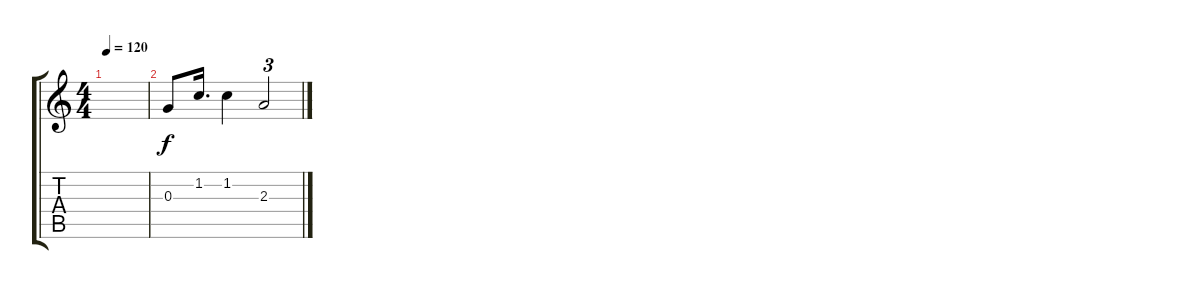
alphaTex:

\track "" {instrument acousticguitarsteel}
\staff {score tabs}
\tuning (E4 B3 G3 D3 A2 E2) {hide}
\ts (4 4)
\tempo 120
\clef g2
\ks c
|
0.3.8 1.2.16{d} 1.2.4 2.3.2{tu (3 2)}
